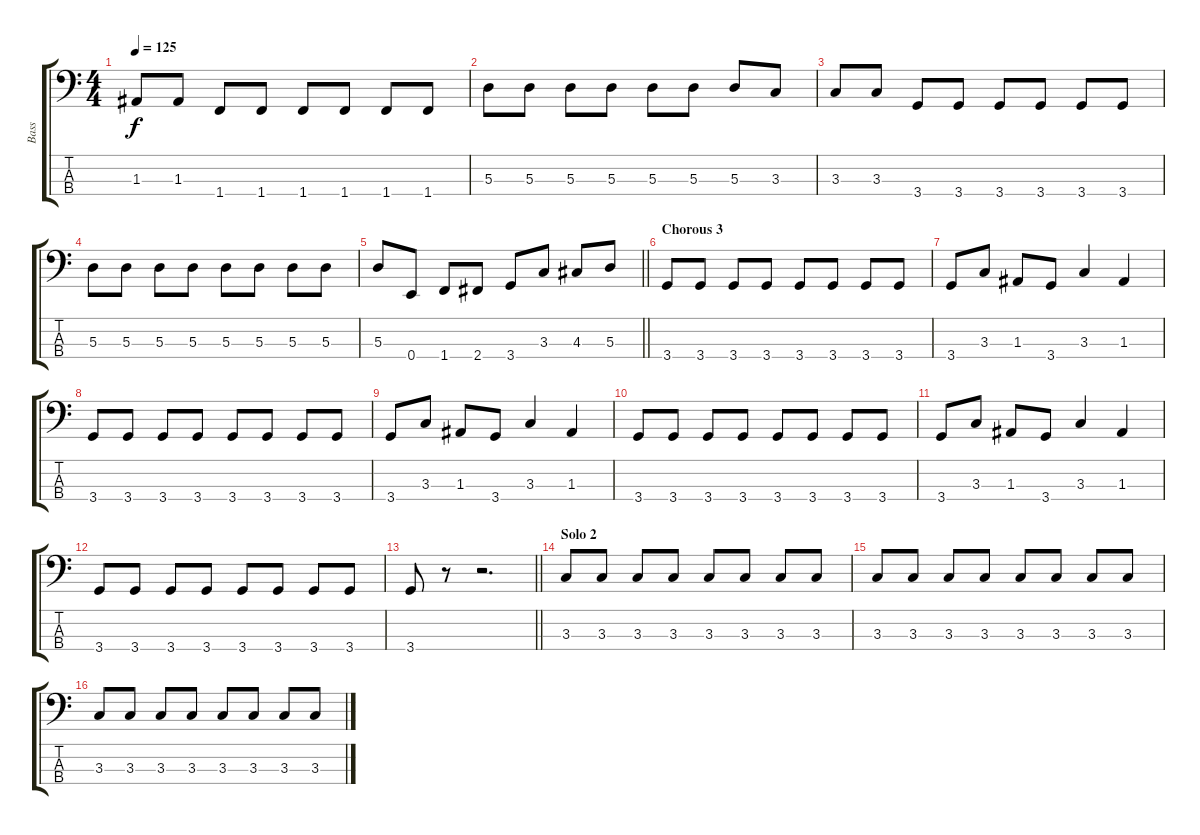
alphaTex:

\track ("Bass" "Bass") {instrument electricbassfinger}
\staff {score tabs}
\tuning (G2 D2 A1 E1) {hide}
\ts (4 4)
\tempo 125
\clef f4
\ks c
1.3.8{dy f} 1.3.8 1.4.8 1.4.8 1.4.8 1.4.8 1.4.8 1.4.8 |
5.3.8 5.3.8 5.3.8 5.3.8 5.3.8 5.3.8 5.3.8 3.3.8 |
3.3.8 3.3.8 3.4.8 3.4.8 3.4.8 3.4.8 3.4.8 3.4.8 |
5.3.8 5.3.8 5.3.8 5.3.8 5.3.8 5.3.8 5.3.8 5.3.8 |
\barLineRight lightlight
5.3.8 0.4.8 1.4.8 2.4.8 3.4.8 3.3.8 4.3.8 5.3.8 |
\section ("" "Chorous 3")
3.4.8 3.4.8 3.4.8 3.4.8 3.4.8 3.4.8 3.4.8 3.4.8 |
3.4.8 3.3.8 1.3.8 3.4.8 3.3.4 1.3.4 |
3.4.8 3.4.8 3.4.8 3.4.8 3.4.8 3.4.8 3.4.8 3.4.8 |
3.4.8 3.3.8 1.3.8 3.4.8 3.3.4 1.3.4 |
3.4.8 3.4.8 3.4.8 3.4.8 3.4.8 3.4.8 3.4.8 3.4.8 |
3.4.8 3.3.8 1.3.8 3.4.8 3.3.4 1.3.4 |
3.4.8 3.4.8 3.4.8 3.4.8 3.4.8 3.4.8 3.4.8 3.4.8 |
\barLineRight lightlight
3.4.8 r.8 r.2{d} |
\section ("" "Solo 2")
3.3.8 3.3.8 3.3.8 3.3.8 3.3.8 3.3.8 3.3.8 3.3.8 |
3.3.8 3.3.8 3.3.8 3.3.8 3.3.8 3.3.8 3.3.8 3.3.8 |
3.3.8 3.3.8 3.3.8 3.3.8 3.3.8 3.3.8 3.3.8 3.3.8
